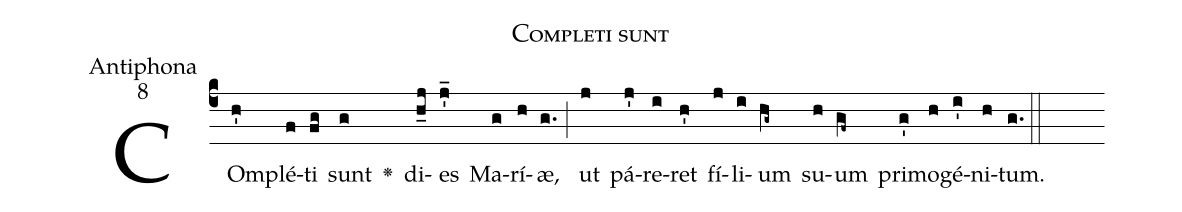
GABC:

name:Completi sunt;
office-part:Antiphona;
mode:8;
def-m1:}{\greseteolcustos{manual}{;
def-m2:\ifx\breakbeforeEuouae\undefined\else;
def-m3:\fi}\ifx\noeuouae\undefined\def\noeuouae{F}\fi\if\noeuouae F{;
def-m4:}\fi;
%%
(c4) COm(h')plé(f)ti(fg) sunt(g) <v>\greheightstar</v>()
di(h_j)es(j_') Ma(g)rí(h)æ,(g.) (;)
ut(j) pá(j')re(i)ret(h') fí(j)li(i)um(hg~) su(h)um(gf~) pri(g')mo(h)gé(i')ni(h[em1])tum.(g.) (::[em2]Z[em3])

E(j) u(j) o(i) u(j) a(h) e.(g.) (::[em4])
